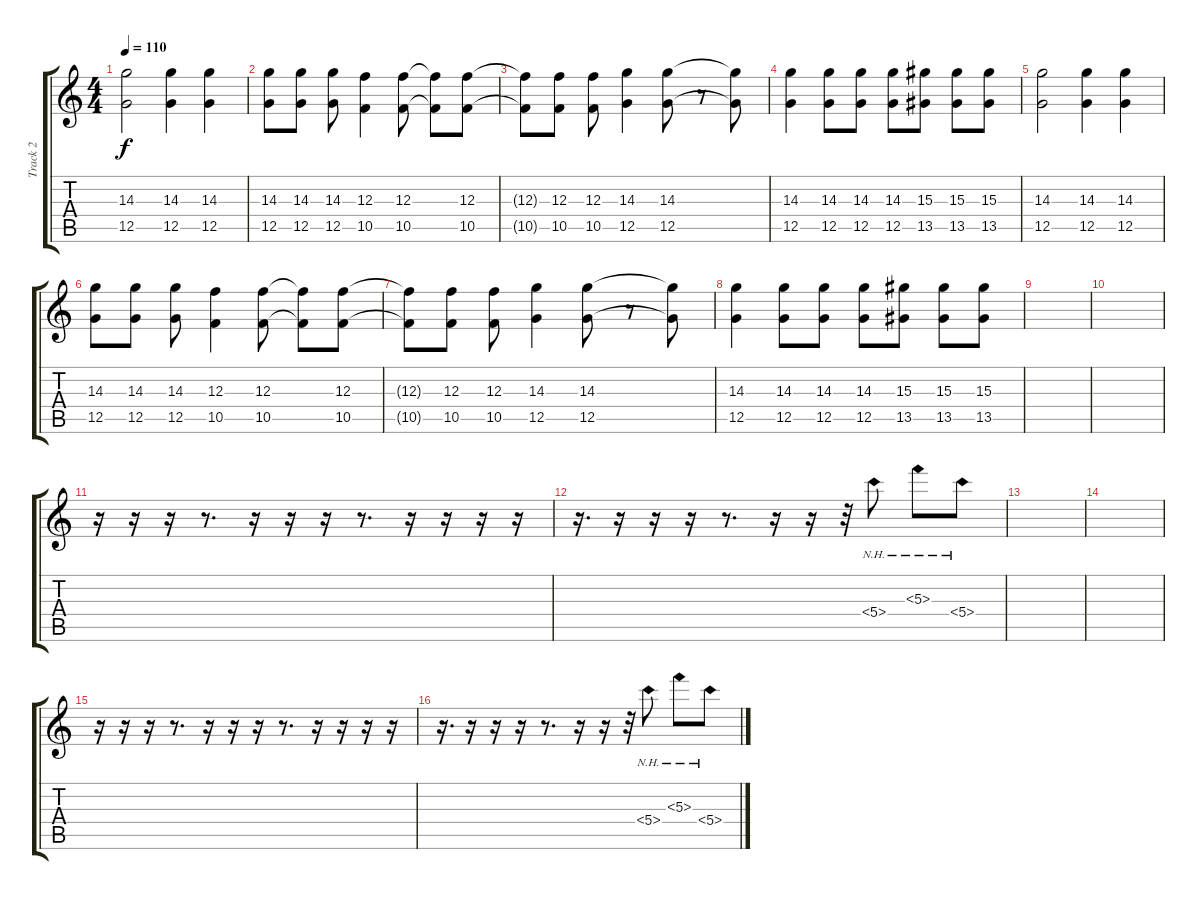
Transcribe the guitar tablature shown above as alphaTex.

\track ("Track 2" "Track 2") {instrument distortionguitar}
\staff {score tabs}
\tuning (D4 A3 F3 C3 G2 C2) {hide}
\ts (4 4)
\tempo 110
\clef g2
\ks c
(14.3 12.5).2{dy f} (14.3 12.5).4 (14.3 12.5).4 |
(14.3 12.5).8 (14.3 12.5).8 (14.3 12.5).8 (12.3 10.5).4 (12.3 10.5).8 (12.3{t} 10.5{t}).8 (12.3 10.5).8 |
(12.3{t} 10.5{t}).8 (12.3 10.5).8 (12.3 10.5).8 (14.3 12.5).4 (14.3 12.5).8 r.8 (14.3{t} 12.5{t}).8 |
(14.3 12.5).4 (14.3 12.5).8 (14.3 12.5).8 (14.3 12.5).8 (15.3 13.5).8 (15.3 13.5).8 (15.3 13.5).8 |
(14.3 12.5).2 (14.3 12.5).4 (14.3 12.5).4 |
(14.3 12.5).8 (14.3 12.5).8 (14.3 12.5).8 (12.3 10.5).4 (12.3 10.5).8 (12.3{t} 10.5{t}).8 (12.3 10.5).8 |
(12.3{t} 10.5{t}).8 (12.3 10.5).8 (12.3 10.5).8 (14.3 12.5).4 (14.3 12.5).8 r.8 (14.3{t} 12.5{t}).8 |
(14.3 12.5).4 (14.3 12.5).8 (14.3 12.5).8 (14.3 12.5).8 (15.3 13.5).8 (15.3 13.5).8 (15.3 13.5).8 |
|
|
r.16 r.16 r.16 r.8{d} r.16 r.16 r.16 r.8{d} r.16 r.16 r.16 r.16 |
r.16{d} r.16 r.16 r.16 r.8{d} r.16 r.16 r.32 5.4{nh}.8 5.3{nh}.8 5.4{nh}.8 |
|
|
r.16 r.16 r.16 r.8{d} r.16 r.16 r.16 r.8{d} r.16 r.16 r.16 r.16 |
r.16{d} r.16 r.16 r.16 r.8{d} r.16 r.16 r.32 5.4{nh}.8 5.3{nh}.8 5.4{nh}.8
